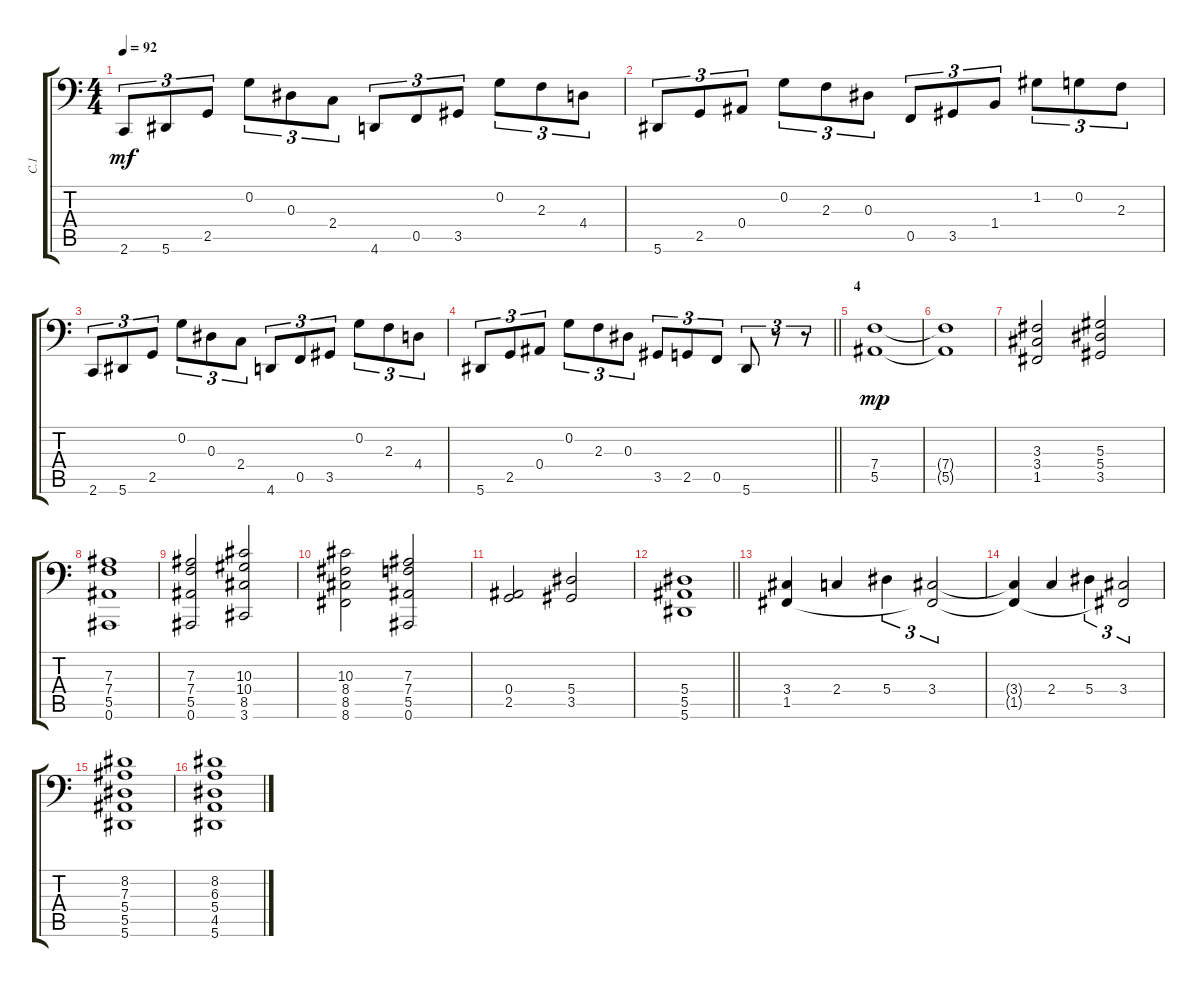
\track ("С.1" "С.1") {instrument stringensemble1}
\staff {score tabs}
\tuning (C4 G3 Eb3 Bb2 F2 Bb1) {hide}
\ts (4 4)
\tempo 92
\clef f4
\ks c
2.6.8{tu (3 2) dy mf} 5.6.8{tu (3 2)} 2.5.8{tu (3 2)} 0.2.8{tu (3 2)} 0.3.8{tu (3 2)} 2.4.8{tu (3 2)} 4.6.8{tu (3 2)} 0.5.8{tu (3 2)} 3.5.8{tu (3 2)} 0.2.8{tu (3 2)} 2.3.8{tu (3 2)} 4.4.8{tu (3 2)} |
5.6.8{tu (3 2)} 2.5.8{tu (3 2)} 0.4.8{tu (3 2)} 0.2.8{tu (3 2)} 2.3.8{tu (3 2)} 0.3.8{tu (3 2)} 0.5.8{tu (3 2)} 3.5.8{tu (3 2)} 1.4.8{tu (3 2)} 1.2.8{tu (3 2)} 0.2.8{tu (3 2)} 2.3.8{tu (3 2)} |
2.6.8{tu (3 2)} 5.6.8{tu (3 2)} 2.5.8{tu (3 2)} 0.2.8{tu (3 2)} 0.3.8{tu (3 2)} 2.4.8{tu (3 2)} 4.6.8{tu (3 2)} 0.5.8{tu (3 2)} 3.5.8{tu (3 2)} 0.2.8{tu (3 2)} 2.3.8{tu (3 2)} 4.4.8{tu (3 2)} |
\barLineRight lightlight
5.6.8{tu (3 2)} 2.5.8{tu (3 2)} 0.4.8{tu (3 2)} 0.2.8{tu (3 2)} 2.3.8{tu (3 2)} 0.3.8{tu (3 2)} 3.5.8{tu (3 2)} 2.5.8{tu (3 2)} 0.5.8{tu (3 2)} 5.6.8{tu (3 2)} r.8{tu (3 2)} r.8{tu (3 2)} |
\section ("" "4")
(7.4 5.5).1{dy mp} |
(7.4{t} 5.5{t}).1 |
(3.3 3.4 1.5).2 (5.3 5.4 3.5).2 |
(7.3 7.4 5.5 0.6).1 |
(7.3 7.4 5.5 0.6).2 (10.3 10.4 8.5 3.6).2 |
(10.3 8.4 8.5 8.6).2 (7.3 7.4 5.5 0.6).2 |
(0.4 2.5).2 (5.4 3.5).2 |
\barLineRight lightlight
(5.4 5.5 5.6).1 |
(3.4 1.5).4 2.4.4 5.4.4{tu (3 2)} (3.4 1.5{t}).2{tu (3 2)} |
(3.4{t} 1.5{t}).4 2.4.4 5.4.4{tu (3 2)} (3.4 1.5{t}).2{tu (3 2)} |
(8.2 7.3 5.4 5.5 5.6).1 |
(8.2 6.3 5.4 4.5 5.6).1
